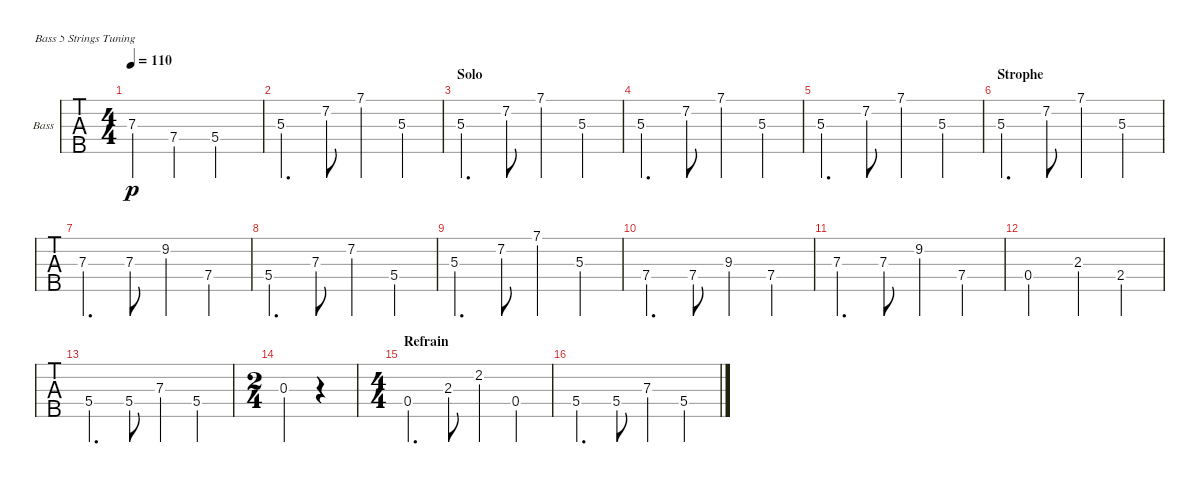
\bracketExtendMode groupsimilarinstruments
\firstSystemTrackNameOrientation horizontal
\otherSystemsTrackNameOrientation horizontal
\track ("Electric Bass" "Bass") {instrument electricbassfinger}
\staff {tabs}
\tuning (G2 D2 A1 E1 B0)
\ts (4 4)
\tempo 110
\clef f4
\ks c
7.3.4{dy p} 7.4.4 5.4.2 |
5.3.4{d} 7.2.8 7.1.4 5.3.4 |
\section ("" "Solo")
5.3.4{d} 7.2.8 7.1.4 5.3.4 |
5.3.4{d} 7.2.8 7.1.4 5.3.4 |
5.3.4{d} 7.2.8 7.1.4 5.3.4 |
\section ("" "Strophe")
5.3.4{d} 7.2.8 7.1.4 5.3.4 |
7.3.4{d} 7.3.8 9.2.4 7.4.4 |
5.4.4{d} 7.3.8 7.2.4 5.4.4 |
5.3.4{d} 7.2.8 7.1.4 5.3.4 |
7.4.4{d} 7.4.8 9.3.4 7.4.4 |
7.3.4{d} 7.3.8 9.2.4 7.4.4 |
0.4.2 2.3.4 2.4.4 |
5.4.4{d} 5.4.8 7.3.4 5.4.4 |
\ts (2 4)
0.3.4 r.4 |
\ts (4 4)
\section ("" "Refrain")
0.4.4{d} 2.3.8 2.2.4 0.4.4 |
5.4.4{d} 5.4.8 7.3.4 5.4.4
